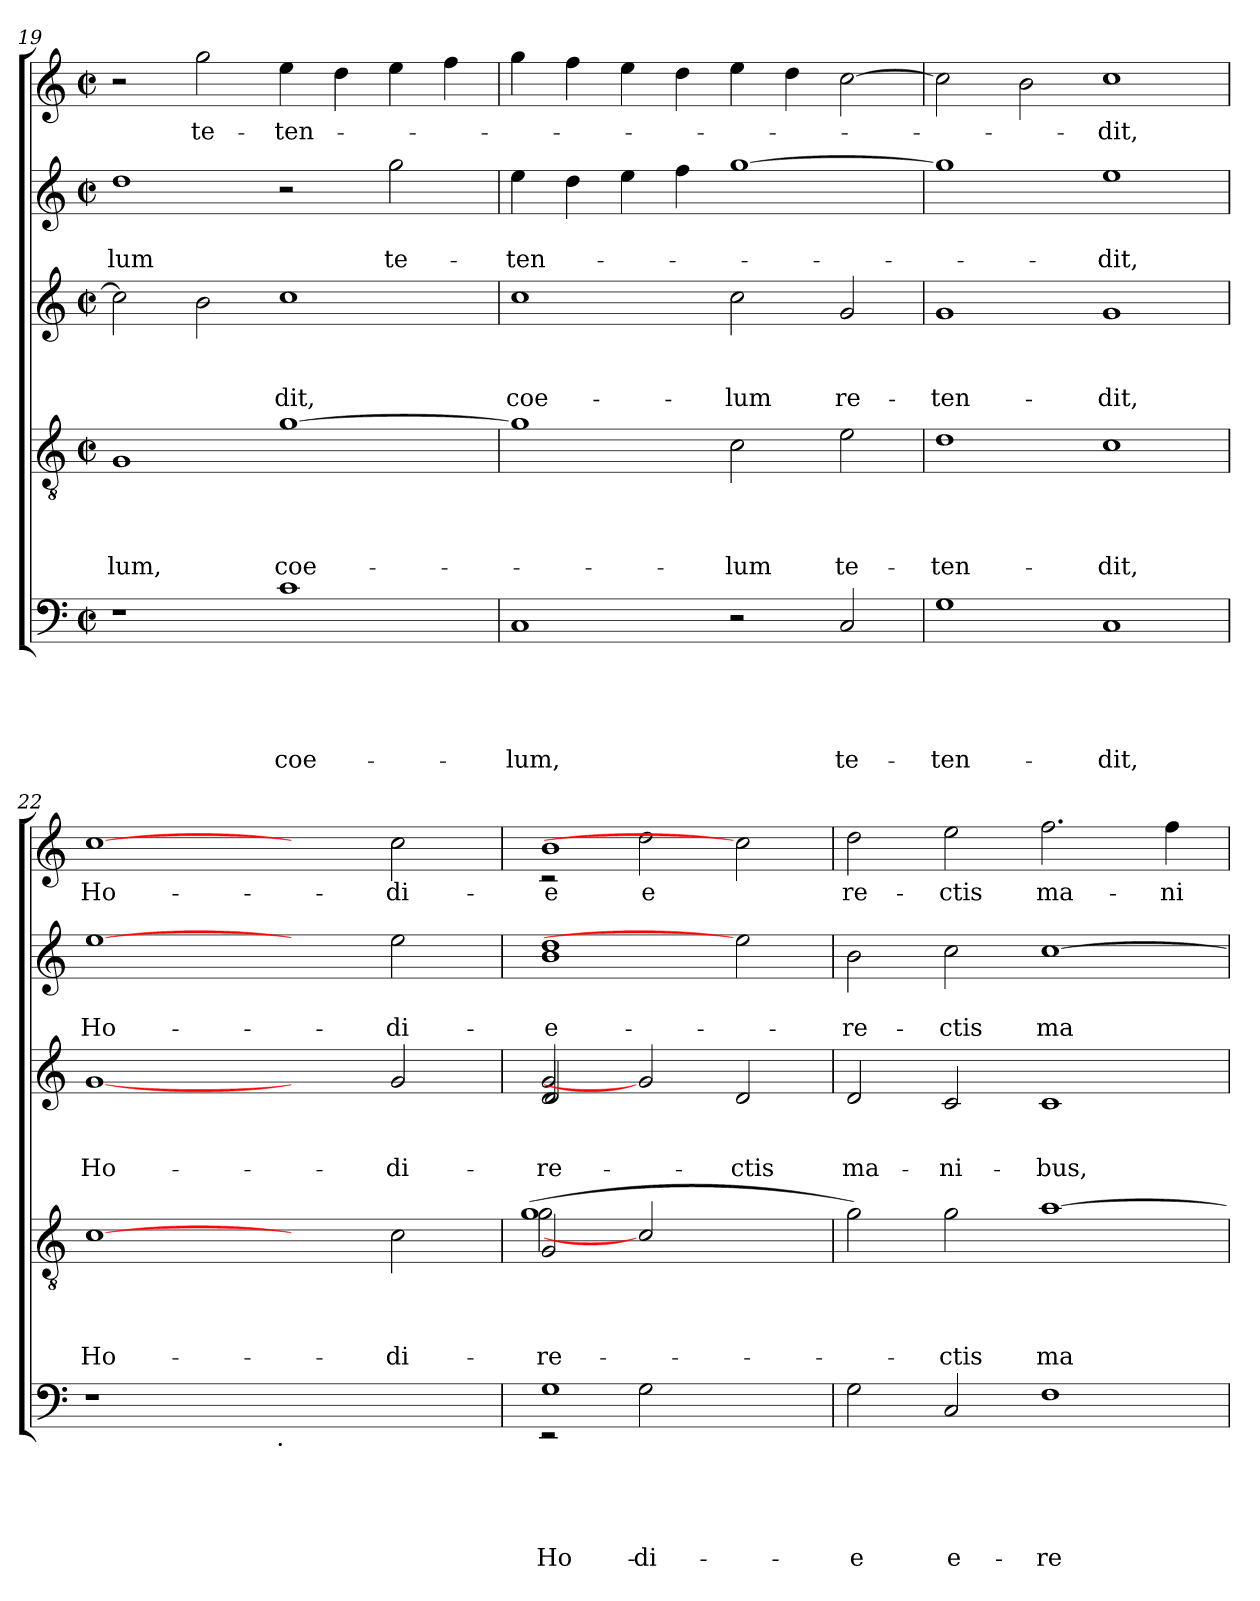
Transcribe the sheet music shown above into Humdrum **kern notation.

**kern	**text	**text	**text	**text	**text	**kern	**text	**text	**text	**text	**kern	**text	**text	**text	**kern	**text	**text	**kern	**text
*part5	*part5	*part5	*part5	*part5	*part5	*part4	*part4	*part4	*part4	*part4	*part3	*part3	*part3	*part3	*part2	*part2	*part2	*part1	*part1
*staff5	*staff5	*staff5	*staff5	*staff5	*staff5	*staff4	*staff4	*staff4	*staff4	*staff4	*staff3	*staff3	*staff3	*staff3	*staff2	*staff2	*staff2	*staff1	*staff1
*clefF4	*	*	*	*	*	*clefGv2	*	*	*	*	*clefG2	*	*	*	*clefG2	*	*	*clefG2	*
*k[]	*	*	*	*	*	*k[]	*	*	*	*	*k[]	*	*	*	*k[]	*	*	*k[]	*
*C:	*	*	*	*	*	*C:	*	*	*	*	*C:	*	*	*	*C:	*	*	*C:	*
*M2/2	*	*	*	*	*	*M2/2	*	*	*	*	*M2/2	*	*	*	*M2/2	*	*	*M2/2	*
*met(c|)	*	*	*	*	*	*met(c|)	*	*	*	*	*met(c|)	*	*	*	*met(c|)	*	*	*met(c|)	*
=19	=19	=19	=19	=19	=19	=19	=19	=19	=19	=19	=19	=19	=19	=19	=19	=19	=19	=19	=19
!	!	!	!	!	!	!	!	!	!	!LO:LY:b	!	!	!	!	!	!	!LO:LY:b	!	!
1r	.	.	.	.	.	1G	.	.	.	-lum,	2cc\]	.	.	.	1dd	.	-lum	2r	.
!	!	!	!	!	!	!	!	!	!	!	!	!	!	!	!	!	!	!	!LO:LY:b
.	.	.	.	.	.	.	.	.	.	.	2b\	.	.	.	.	.	.	2gg\	te-
!	!	!	!	!	!LO:LY:b	!	!	!	!	!LO:LY:b	!	!	!	!LO:LY:b	!	!	!	!	!LO:LY:b
1c	.	.	.	.	coe-	[>1g	.	.	.	coe-	1cc	.	.	-dit,	2r	.	.	4ee\	-ten-
.	.	.	.	.	.	.	.	.	.	.	.	.	.	.	.	.	.	4dd\	.
!	!	!	!	!	!	!	!	!	!	!	!	!	!	!	!	!	!LO:LY:b	!	!
.	.	.	.	.	.	.	.	.	.	.	.	.	.	.	2gg\	.	te-	4ee\	.
.	.	.	.	.	.	.	.	.	.	.	.	.	.	.	.	.	.	4ff\	.
=20	=20	=20	=20	=20	=20	=20	=20	=20	=20	=20	=20	=20	=20	=20	=20	=20	=20	=20	=20
!	!	!	!	!	!LO:LY:b	!	!	!	!	!	!	!	!	!LO:LY:b	!	!	!LO:LY:b	!	!
1C	.	.	.	.	-lum,	1g]	.	.	.	.	1cc	.	.	coe-	4ee\	.	-ten-	4gg\	.
.	.	.	.	.	.	.	.	.	.	.	.	.	.	.	4dd\	.	.	4ff\	.
.	.	.	.	.	.	.	.	.	.	.	.	.	.	.	4ee\	.	.	4ee\	.
.	.	.	.	.	.	.	.	.	.	.	.	.	.	.	4ff\	.	.	4dd\	.
!	!	!	!	!	!	!	!	!	!	!LO:LY:b	!	!	!	!LO:LY:b	!	!	!	!	!
2r	.	.	.	.	.	2c\	.	.	.	-lum	2cc\	.	.	-lum	[>1gg	.	.	4ee\	.
.	.	.	.	.	.	.	.	.	.	.	.	.	.	.	.	.	.	4dd\	.
!	!	!	!	!	!LO:LY:b	!	!	!	!	!LO:LY:b	!	!	!	!LO:LY:b	!	!	!	!	!
2C/	.	.	.	.	te-	2e\	.	.	.	te-	2g/	.	.	re-	.	.	.	[>2cc\	.
=21	=21	=21	=21	=21	=21	=21	=21	=21	=21	=21	=21	=21	=21	=21	=21	=21	=21	=21	=21
!	!	!	!	!	!LO:LY:b	!	!	!	!	!LO:LY:b	!	!	!	!LO:LY:b	!	!	!	!	!
1G	.	.	.	.	-ten-	1d	.	.	.	-ten-	1g	.	.	-ten-	1gg]	.	.	2cc\]	.
.	.	.	.	.	.	.	.	.	.	.	.	.	.	.	.	.	.	2b\	.
!	!	!	!	!	!LO:LY:b	!	!	!	!	!LO:LY:b	!	!	!	!LO:LY:b	!	!	!LO:LY:b	!	!LO:LY:b
1C	.	.	.	.	-dit,	1c	.	.	.	-dit,	1g	.	.	-dit,	1ee	.	-dit,	1cc	-dit,
=22	=22	=22	=22	=22	=22	=22	=22	=22	=22	=22	=22	=22	=22	=22	=22	=22	=22	=22	=22
!	!	!	!	!	!	!	!	!	!	!LO:LY:b	!	!	!	!LO:LY:b	!	!	!LO:LY:b	!	!LO:LY:b
*^	*	*	*	*	*	*	*	*	*	*	*	*	*	*	*	*	*	*	*
1r	2ryy	.	.	.	.	.	[1c	.	.	.	Ho-	[1g	.	.	Ho-	[1ee	.	Ho-	[1cc	Ho-
.	4...ryy	.	.	.	.	.	.	.	.	.	.	.	.	.	.	.	.	.	.	.
!	!LO:TX:b:t=.	!	!	!	!	!	!	!	!	!	!	!	!	!	!	!	!	!	!	!
.	1ryy	.	.	.	.	.	.	.	.	.	.	.	.	.	.	.	.	.	.	.
1ryy	.	.	.	.	.	.	2ryy	.	.	.	.	2ryy	.	.	.	2ryy	.	.	2ryy	.
!	!	!	!	!	!	!	!	!	!	!	!LO:LY:b	!	!	!	!LO:LY:b	!	!	!LO:LY:b	!	!LO:LY:b
.	.	.	.	.	.	.	2c\	.	.	.	-di-	2g/	.	.	-di-	2ee\	.	-di-	2cc\	-di-
.	32ryy	.	.	.	.	.	.	.	.	.	.	.	.	.	.	.	.	.	.	.
=23	=23	=23	=23	=23	=23	=23	=23	=23	=23	=23	=23	=23	=23	=23	=23	=23	=23	=23	=23	=23
!	!	!	!	!	!	!LO:LY:b	!	!	!	!	!LO:LY:b	!	!	!	!	!	!	!	!	!
*	*	*	*	*	*	*	*^	*	*	*	*	*	*	*	*	*	*	*	*	*
!	!	!	!	!	!	!	!	!	!	!	!	!LO:LY:b	!	!	!	!	!	!	!	!	!
*	*	*	*	*	*	*	*	*^	*	*	*	*	*	*	*	*	*	*	*	*	*
!	!	!	!	!	!	!	!	!	!	!	!	!	!LO:LY:b	!	!	!	!LO:LY:b	!	!	!	!	!
*	*	*	*	*	*	*	*	*	*	*	*	*	*	*^	*	*	*	*	*	*	*	*
!	!	!	!	!	!	!	!	!	!	!	!	!	!	!	!	!	!	!LO:LY:b	!	!	!	!	!
*	*	*	*	*	*	*	*	*	*	*	*	*	*	*	*^	*	*	*	*	*	*	*	*
!	!	!	!	!	!	!	!	!	!	!	!	!	!	!	!	!	!	!	!LO:LY:b	!	!	!LO:LY:b	!	!LO:LY:b
*	*	*	*	*	*	*	*	*	*	*	*	*	*	*	*	*	*	*	*	*	*	*	*^	*
1G	2rEE	.	.	.	.	Ho-	2G/	2g\	(>1g	.	.	.	-re-	2g/	2d/	2d/	.	.	-re-	1b 1dd	.	e-	1b	2rc	-e
!	!	!	!	!	!	!LO:LY:b	!	!	!	!	!	!	!	!	!	!	!	!	!	!	!	!	!	!	!LO:LY:b
.	2G\	.	.	.	.	-di-	2c]	2ryy	.	.	.	.	.	2g]	1ryy	1ryy	.	.	.	.	.	.	.	2dd\	e-
!	!	!	!	!	!	!	!	!	!	!	!	!	!	!	!	!	!	!	!LO:LY:b	!	!	!	!	!	!
2ryy	2ryy	.	.	.	.	.	2ryy	2ryy	2ryy	.	.	.	.	2d/	.	.	.	.	ctis	2ee]	.	.	2cc]	2ryy	.
*	*	*	*	*	*	*	*	*	*	*	*	*	*	*v	*v	*v	*	*	*	*	*	*	*	*	*
=24	=24	=24	=24	=24	=24	=24	=24	=24	=24	=24	=24	=24	=24	=24	=24	=24	=24	=24	=24	=24	=24	=24	=24
!	!	!	!	!	!	!LO:LY:b	!	!	!	!	!	!	!	!	!	!	!LO:LY:b	!	!	!LO:LY:b	!	!	!LO:LY:b
*v	*v	*	*	*	*	*	*	*	*	*	*	*	*	*	*	*	*	*	*	*	*v	*v	*
*	*	*	*	*	*	*v	*v	*v	*	*	*	*	*	*	*	*	*	*	*	*	*
2G\	.	.	.	.	-e	2g\)	.	.	.	.	2d/	.	.	-ma-	2b\	.	-re-	2dd\	-re-
!	!	!	!	!	!LO:LY:b	!	!	!	!	!LO:LY:b	!	!	!	!LO:LY:b	!	!	!LO:LY:b	!	!LO:LY:b
2C/	.	.	.	.	e-	2g\	.	.	.	-ctis	2c/	.	.	-ni-	2cc\	.	-ctis	2ee\	-ctis
!	!	!	!	!	!LO:LY:b	!	!	!	!	!LO:LY:b	!	!	!	!LO:LY:b:rj	!	!	!LO:LY:b	!	!LO:LY:b
1F	.	.	.	.	-re-	[>1a	.	.	.	ma-	1c	.	.	-bus,	[>1cc	.	ma-	2.ff\	ma-
!	!	!	!	!	!	!	!	!	!	!	!	!	!	!	!	!	!	!	!LO:LY:b:rj
.	.	.	.	.	.	.	.	.	.	.	.	.	.	.	.	.	.	4ff\	-ni
=	=	=	=	=	=	=	=	=	=	=	=	=	=	=	=	=	=	=	=
*-	*-	*-	*-	*-	*-	*-	*-	*-	*-	*-	*-	*-	*-	*-	*-	*-	*-	*-	*-
